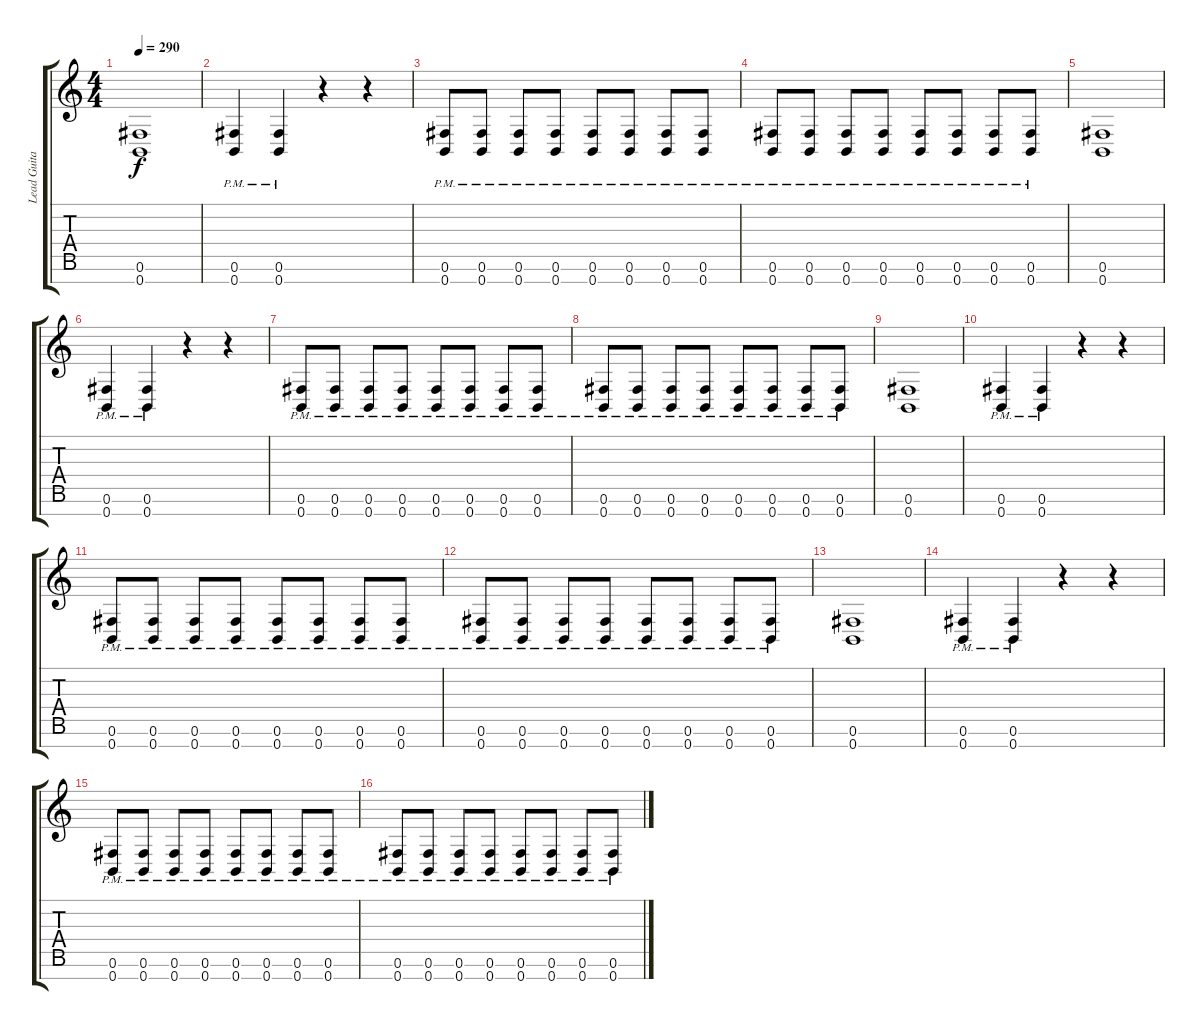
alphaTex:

\track ("Lead Guitar (Chris Storey)" "Lead Guita") {instrument distortionguitar}
\staff {score tabs}
\tuning (Gb4 Db4 Ab3 E3 B2 Gb2 B1) {hide}
\ts (4 4)
\tempo 290
\clef g2
\ks c
(0.6 0.7).1{dy f} |
(0.6{pm} 0.7{pm}).4 (0.6{pm} 0.7{pm}).4 r.4 r.4 |
(0.6{pm} 0.7{pm}).8 (0.6{pm} 0.7{pm}).8 (0.6{pm} 0.7{pm}).8 (0.6{pm} 0.7{pm}).8 (0.6{pm} 0.7{pm}).8 (0.6{pm} 0.7{pm}).8 (0.6{pm} 0.7{pm}).8 (0.6{pm} 0.7{pm}).8 |
(0.6{pm} 0.7{pm}).8 (0.6{pm} 0.7{pm}).8 (0.6{pm} 0.7{pm}).8 (0.6{pm} 0.7{pm}).8 (0.6{pm} 0.7{pm}).8 (0.6{pm} 0.7{pm}).8 (0.6{pm} 0.7{pm}).8 (0.6{pm} 0.7{pm}).8 |
(0.6 0.7).1 |
(0.6{pm} 0.7{pm}).4 (0.6{pm} 0.7{pm}).4 r.4 r.4 |
(0.6{pm} 0.7{pm}).8 (0.6{pm} 0.7{pm}).8 (0.6{pm} 0.7{pm}).8 (0.6{pm} 0.7{pm}).8 (0.6{pm} 0.7{pm}).8 (0.6{pm} 0.7{pm}).8 (0.6{pm} 0.7{pm}).8 (0.6{pm} 0.7{pm}).8 |
(0.6{pm} 0.7{pm}).8 (0.6{pm} 0.7{pm}).8 (0.6{pm} 0.7{pm}).8 (0.6{pm} 0.7{pm}).8 (0.6{pm} 0.7{pm}).8 (0.6{pm} 0.7{pm}).8 (0.6{pm} 0.7{pm}).8 (0.6{pm} 0.7{pm}).8 |
(0.6 0.7).1 |
(0.6{pm} 0.7{pm}).4 (0.6{pm} 0.7{pm}).4 r.4 r.4 |
(0.6{pm} 0.7{pm}).8 (0.6{pm} 0.7{pm}).8 (0.6{pm} 0.7{pm}).8 (0.6{pm} 0.7{pm}).8 (0.6{pm} 0.7{pm}).8 (0.6{pm} 0.7{pm}).8 (0.6{pm} 0.7{pm}).8 (0.6{pm} 0.7{pm}).8 |
(0.6{pm} 0.7{pm}).8 (0.6{pm} 0.7{pm}).8 (0.6{pm} 0.7{pm}).8 (0.6{pm} 0.7{pm}).8 (0.6{pm} 0.7{pm}).8 (0.6{pm} 0.7{pm}).8 (0.6{pm} 0.7{pm}).8 (0.6{pm} 0.7{pm}).8 |
(0.6 0.7).1 |
(0.6{pm} 0.7{pm}).4 (0.6{pm} 0.7{pm}).4 r.4 r.4 |
(0.6{pm} 0.7{pm}).8 (0.6{pm} 0.7{pm}).8 (0.6{pm} 0.7{pm}).8 (0.6{pm} 0.7{pm}).8 (0.6{pm} 0.7{pm}).8 (0.6{pm} 0.7{pm}).8 (0.6{pm} 0.7{pm}).8 (0.6{pm} 0.7{pm}).8 |
(0.6{pm} 0.7{pm}).8 (0.6{pm} 0.7{pm}).8 (0.6{pm} 0.7{pm}).8 (0.6{pm} 0.7{pm}).8 (0.6{pm} 0.7{pm}).8 (0.6{pm} 0.7{pm}).8 (0.6{pm} 0.7{pm}).8 (0.6{pm} 0.7{pm}).8
